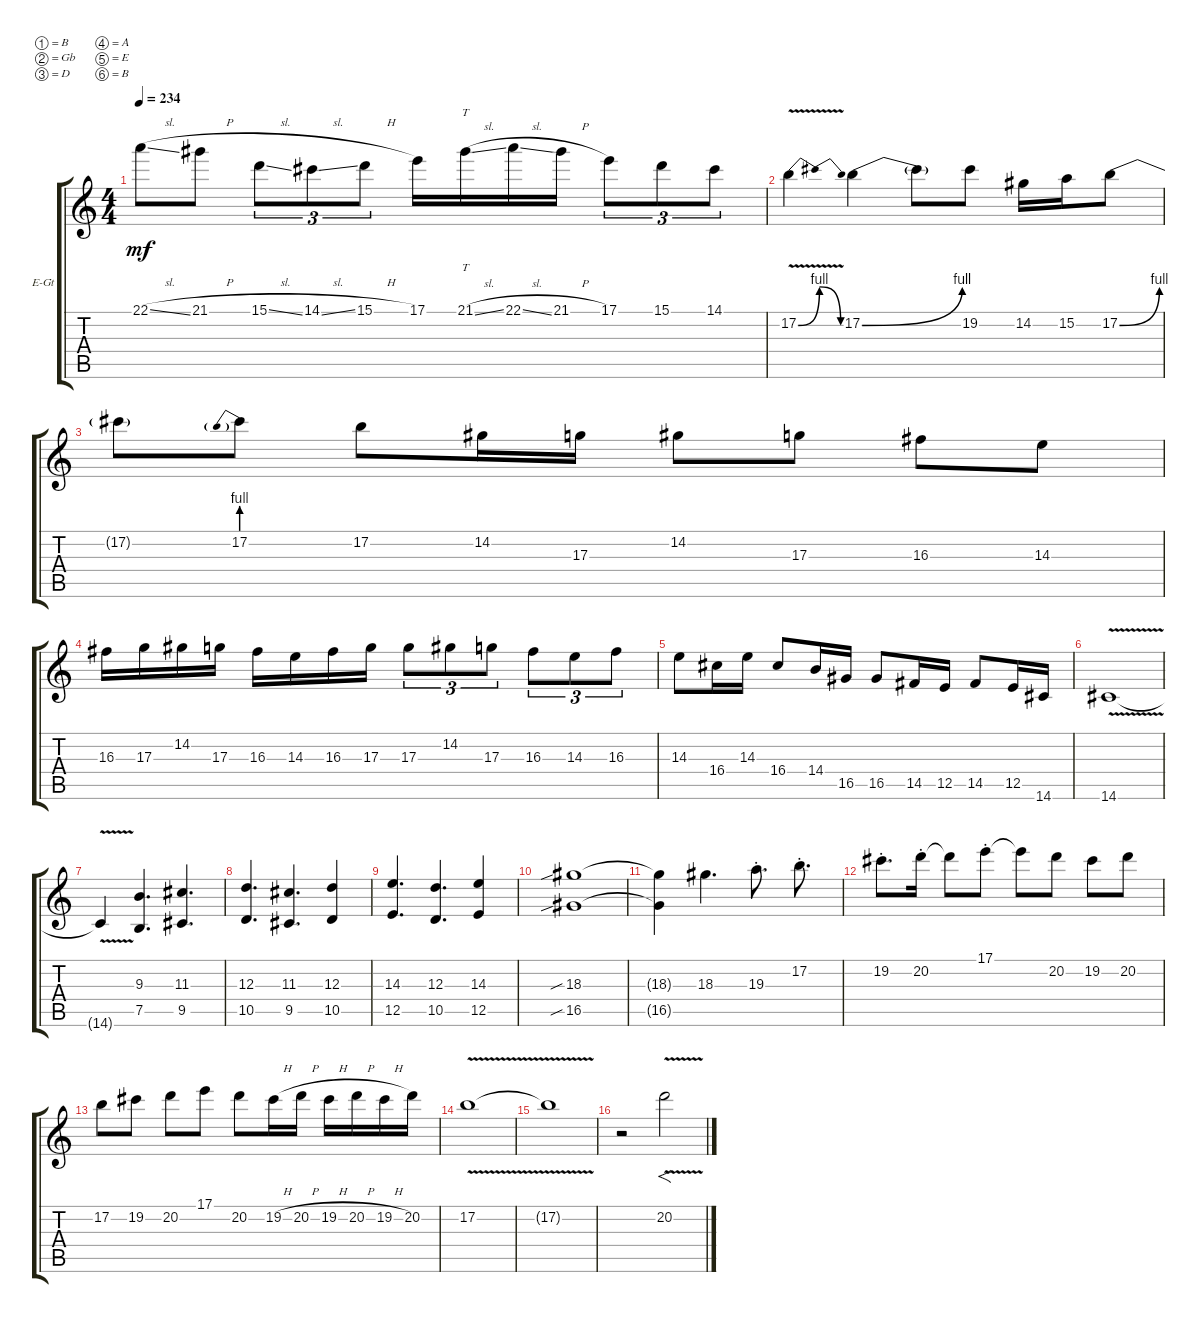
\bracketExtendMode groupsimilarinstruments
\firstSystemTrackNameOrientation horizontal
\otherSystemsTrackNameOrientation horizontal
\track ("Lead Guitar 1" "E-Gt") {instrument overdrivenguitar}
\staff {score tabs}
\tuning (B3 Gb3 D3 A2 E2 B1)
\ts (4 4)
\tempo 234
\clef g2
\ks c
22.1{sl}.8{dy mf} 21.1{h}.8 15.1{sl}.8{tu (3 2)} 14.1{sl}.8{tu (3 2)} 15.1{h}.8{tu (3 2)} 17.1.16 21.1{sl}.16{tt} 22.1{sl}.16 21.1{h}.16 17.1.8{tu (3 2)} 15.1.8{tu (3 2)} 14.1.8{tu (3 2)} |
17.2{be (bendrelease 0 0 10.2 4 20.4 4 30 0) v}.4 17.2{be (bend 0 0 15 4)}.4 17.2{t}.8 19.2.8 14.2.16 15.2.16 17.2{be (bend 0 0 47.4 4)}.8 |
17.2{t}.8 17.2{be (prebend 0 4 60 4)}.8 17.2.8 14.2.16 17.3.16 14.2.8 17.3.8 16.3.8 14.3.8 |
16.3.16 17.3.16 14.2.16 17.3.16 16.3.16 14.3.16 16.3.16 17.3.16 17.3.8{tu (3 2)} 14.2.8{tu (3 2)} 17.3.8{tu (3 2)} 16.3.8{tu (3 2)} 14.3.8{tu (3 2)} 16.3.8{tu (3 2)} |
14.3.8 16.4.16 14.3.16 16.4.8 14.4.16 16.5.16 16.5.8 14.5.16 12.5.16 14.5.8 12.5.16 14.6.16 |
14.6{v}.1 |
14.6{t}.4 (7.5 9.3).4{d} (9.5 11.3).4{d} |
(10.5 12.3).4{d} (9.5 11.3).4{d} (10.5 12.3).4 |
(12.5 14.3).4{d} (10.5 12.3).4{d} (12.5 14.3).4 |
(16.5{sib} 18.3{sib}).1 |
(16.5{t} 18.3{t}).4 18.3.4{d} 19.3{st}.8{d} 17.2{st}.8{d} |
19.2{st}.8{d} 20.2{st}.16 20.2{t}.8 17.1{st}.8 17.1{t}.8 20.2.8 19.2.8 20.2.8 |
17.2.8 19.2.8 20.2.8 17.1.8 20.2.8 19.2{h}.16 20.2{h}.16 19.2{h}.16 20.2{h}.16 19.2{h}.16 20.2.16 |
17.2{v}.1 |
17.2{v t}.1 |
r.2 20.2{v}.2{f}
